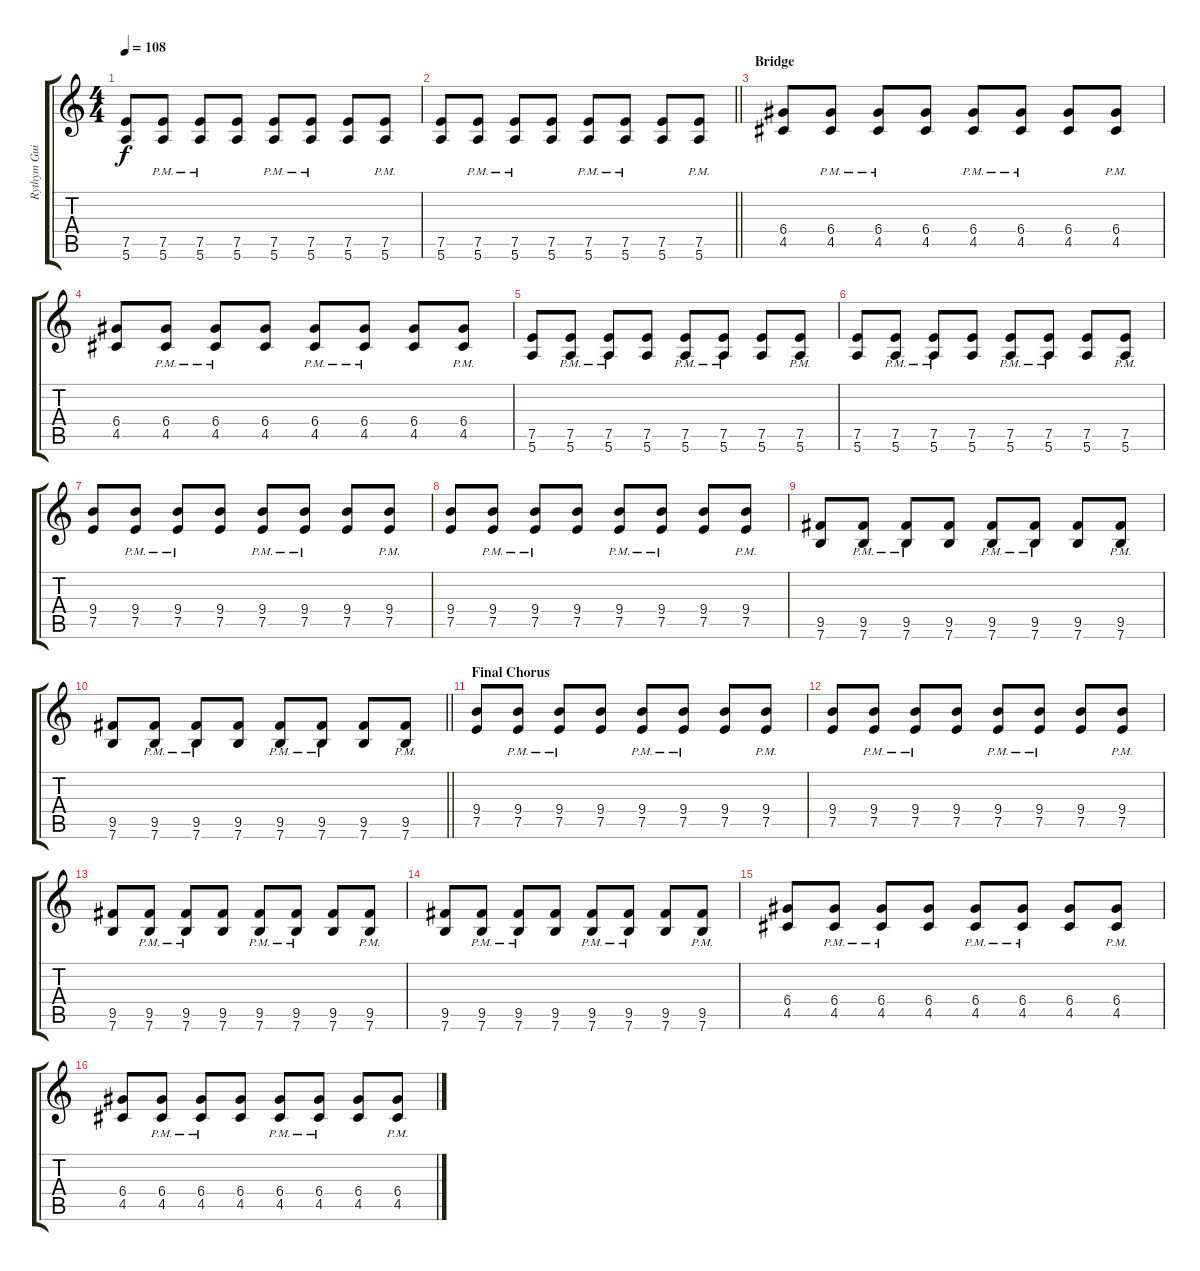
\track ("Rythym Guitar (Ed Sheeran)" "Rythym Gui") {instrument acousticguitarsteel}
\staff {score tabs}
\tuning (E4 B3 G3 D3 A2 E2) {hide}
\ts (4 4)
\tempo 108
\clef g2
\ks c
(7.5 5.6).8{dy f} (7.5{pm} 5.6{pm}).8 (7.5{pm} 5.6{pm}).8 (7.5 5.6).8 (7.5{pm} 5.6{pm}).8 (7.5{pm} 5.6{pm}).8 (7.5 5.6).8 (7.5{pm} 5.6{pm}).8 |
\barLineRight lightlight
(7.5 5.6).8 (7.5{pm} 5.6{pm}).8 (7.5{pm} 5.6{pm}).8 (7.5 5.6).8 (7.5{pm} 5.6{pm}).8 (7.5{pm} 5.6{pm}).8 (7.5 5.6).8 (7.5{pm} 5.6{pm}).8 |
\section ("" "Bridge")
(6.4 4.5).8 (6.4{pm} 4.5{pm}).8 (6.4{pm} 4.5{pm}).8 (6.4 4.5).8 (6.4{pm} 4.5{pm}).8 (6.4{pm} 4.5{pm}).8 (6.4 4.5).8 (6.4{pm} 4.5{pm}).8 |
(6.4 4.5).8 (6.4{pm} 4.5{pm}).8 (6.4{pm} 4.5{pm}).8 (6.4 4.5).8 (6.4{pm} 4.5{pm}).8 (6.4{pm} 4.5{pm}).8 (6.4 4.5).8 (6.4{pm} 4.5{pm}).8 |
(7.5 5.6).8 (7.5{pm} 5.6{pm}).8 (7.5{pm} 5.6{pm}).8 (7.5 5.6).8 (7.5{pm} 5.6{pm}).8 (7.5{pm} 5.6{pm}).8 (7.5 5.6).8 (7.5{pm} 5.6{pm}).8 |
(7.5 5.6).8 (7.5{pm} 5.6{pm}).8 (7.5{pm} 5.6{pm}).8 (7.5 5.6).8 (7.5{pm} 5.6{pm}).8 (7.5{pm} 5.6{pm}).8 (7.5 5.6).8 (7.5{pm} 5.6{pm}).8 |
(9.4 7.5).8 (9.4{pm} 7.5{pm}).8 (9.4{pm} 7.5{pm}).8 (9.4 7.5).8 (9.4{pm} 7.5{pm}).8 (9.4{pm} 7.5{pm}).8 (9.4 7.5).8 (9.4{pm} 7.5{pm}).8 |
(9.4 7.5).8 (9.4{pm} 7.5{pm}).8 (9.4{pm} 7.5{pm}).8 (9.4 7.5).8 (9.4{pm} 7.5{pm}).8 (9.4{pm} 7.5{pm}).8 (9.4 7.5).8 (9.4{pm} 7.5{pm}).8 |
(9.5 7.6).8 (9.5{pm} 7.6{pm}).8 (9.5{pm} 7.6{pm}).8 (9.5 7.6).8 (9.5{pm} 7.6{pm}).8 (9.5{pm} 7.6{pm}).8 (9.5 7.6).8 (9.5{pm} 7.6{pm}).8 |
\barLineRight lightlight
(9.5 7.6).8 (9.5{pm} 7.6{pm}).8 (9.5{pm} 7.6{pm}).8 (9.5 7.6).8 (9.5{pm} 7.6{pm}).8 (9.5{pm} 7.6{pm}).8 (9.5 7.6).8 (9.5{pm} 7.6{pm}).8 |
\section ("" "Final Chorus")
(9.4 7.5).8 (9.4{pm} 7.5{pm}).8 (9.4{pm} 7.5{pm}).8 (9.4 7.5).8 (9.4{pm} 7.5{pm}).8 (9.4{pm} 7.5{pm}).8 (9.4 7.5).8 (9.4{pm} 7.5{pm}).8 |
(9.4 7.5).8 (9.4{pm} 7.5{pm}).8 (9.4{pm} 7.5{pm}).8 (9.4 7.5).8 (9.4{pm} 7.5{pm}).8 (9.4{pm} 7.5{pm}).8 (9.4 7.5).8 (9.4{pm} 7.5{pm}).8 |
(9.5 7.6).8 (9.5{pm} 7.6{pm}).8 (9.5{pm} 7.6{pm}).8 (9.5 7.6).8 (9.5{pm} 7.6{pm}).8 (9.5{pm} 7.6{pm}).8 (9.5 7.6).8 (9.5{pm} 7.6{pm}).8 |
(9.5 7.6).8 (9.5{pm} 7.6{pm}).8 (9.5{pm} 7.6{pm}).8 (9.5 7.6).8 (9.5{pm} 7.6{pm}).8 (9.5{pm} 7.6{pm}).8 (9.5 7.6).8 (9.5{pm} 7.6{pm}).8 |
(6.4 4.5).8 (6.4{pm} 4.5{pm}).8 (6.4{pm} 4.5{pm}).8 (6.4 4.5).8 (6.4{pm} 4.5{pm}).8 (6.4{pm} 4.5{pm}).8 (6.4 4.5).8 (6.4{pm} 4.5{pm}).8 |
(6.4 4.5).8 (6.4{pm} 4.5{pm}).8 (6.4{pm} 4.5{pm}).8 (6.4 4.5).8 (6.4{pm} 4.5{pm}).8 (6.4{pm} 4.5{pm}).8 (6.4 4.5).8 (6.4{pm} 4.5{pm}).8
